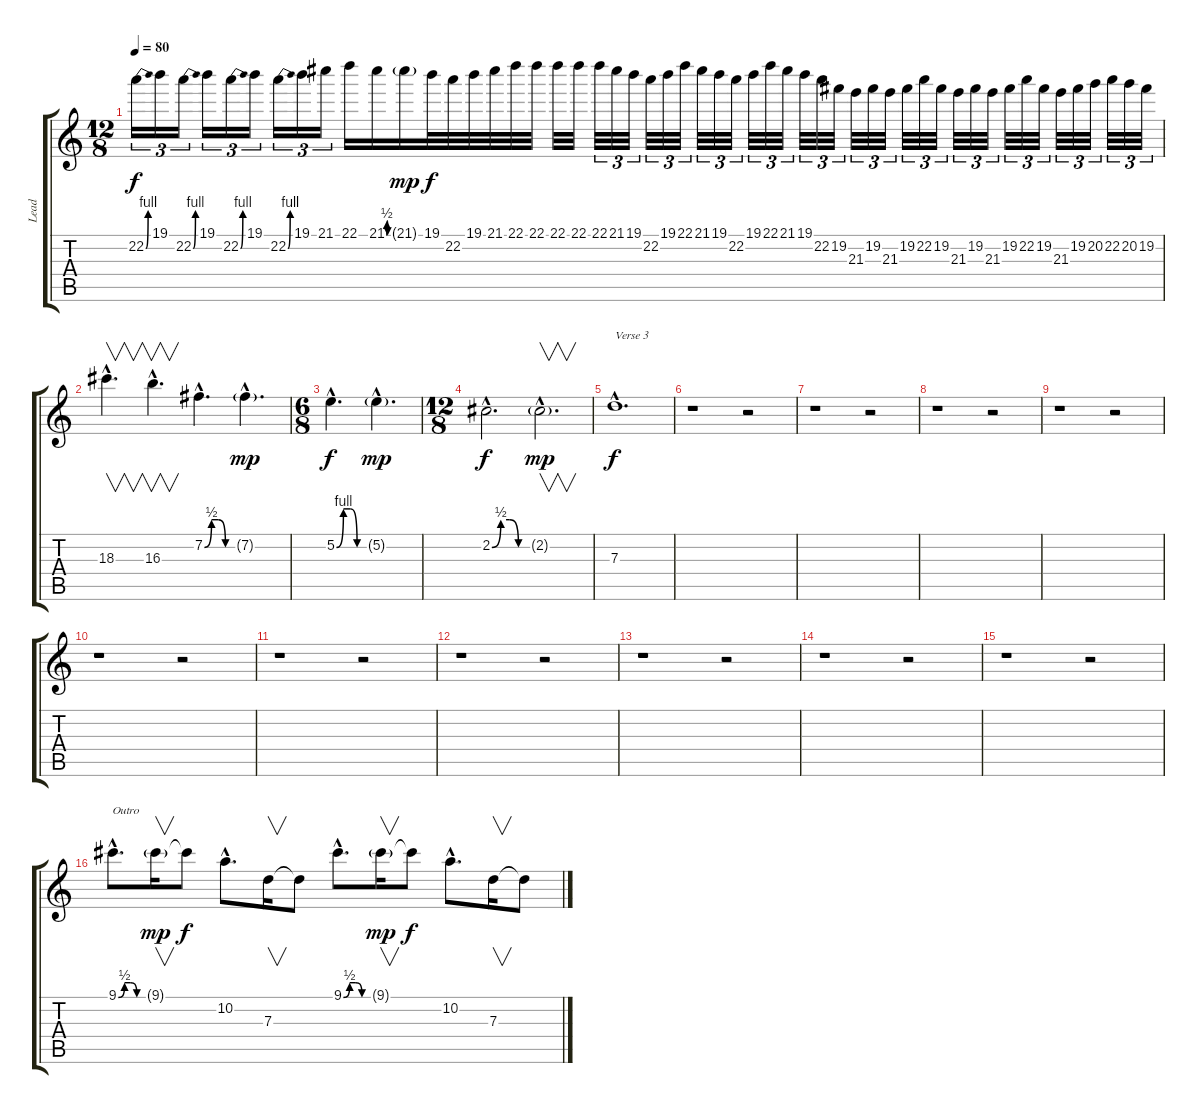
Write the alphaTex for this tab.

\track ("Lead" "Lead") {instrument distortionguitar}
\staff {score tabs}
\tuning (E4 B3 G3 D3 A2 E2) {hide}
\ts (12 8)
\tempo 80
\clef g2
\ks c
22.2{be (bend 0 0 60 4)}.16{tu (3 2) dy f} 19.1.16{tu (3 2)} 22.2{be (bend 0 0 60 4)}.16{tu (3 2)} 19.1.16{tu (3 2)} 22.2{be (bend 0 0 60 4)}.16{tu (3 2)} 19.1.16{tu (3 2)} 22.2{be (bend 0 0 60 4)}.16{tu (3 2)} 19.1.16{tu (3 2)} 21.1.16{tu (3 2)} 22.1.16 21.1{be (custom 0 0 15 2 30 2 45 0 60 0)}.16 21.1{g}.16{dy mp} 19.1.32{dy f} 22.2.32 19.1.32 21.1.32 22.1.32 22.1.32 22.1.32 22.1.32 22.1.32{tu (3 2)} 21.1.32{tu (3 2)} 19.1.32{tu (3 2)} 22.2.32{tu (3 2)} 19.1.32{tu (3 2)} 22.1.32{tu (3 2)} 21.1.32{tu (3 2)} 19.1.32{tu (3 2)} 22.2.32{tu (3 2)} 19.1.32{tu (3 2)} 22.1.32{tu (3 2)} 21.1.32{tu (3 2)} 19.1.32{tu (3 2)} 22.2.32{tu (3 2)} 19.2.32{tu (3 2)} 21.3.32{tu (3 2)} 19.2.32{tu (3 2)} 21.3.32{tu (3 2)} 19.2.32{tu (3 2)} 22.2.32{tu (3 2)} 19.2.32{tu (3 2)} 21.3.32{tu (3 2)} 19.2.32{tu (3 2)} 21.3.32{tu (3 2)} 19.2.32{tu (3 2)} 22.2.32{tu (3 2)} 19.2.32{tu (3 2)} 21.3.32{tu (3 2)} 19.2.32{tu (3 2)} 20.2.32{tu (3 2)} 22.2.32{tu (3 2)} 20.2.32{tu (3 2)} 19.2.32{tu (3 2)} |
18.3{hac}.4{v d} 16.3{hac}.4{v d} 7.2{be (custom 0 0 15 2 30 2 45 0 60 0) hac}.4{d} 7.2{g hac}.4{d dy mp} |
\ts (6 8)
5.2{be (custom 0 0 15 4 30 4 45 0 60 0) hac}.4{d dy f} 5.2{g hac}.4{d dy mp} |
\ts (12 8)
2.2{be (custom 0 0 15 2 30 2 45 0 60 0) hac}.2{d dy f} 2.2{g hac}.2{v d dy mp} |
7.3{hac}.1{d txt "Verse 3" dy f} |
r.1 r.2 |
r.1 r.2 |
r.1 r.2 |
r.1 r.2 |
r.1 r.2 |
r.1 r.2 |
r.1 r.2 |
r.1 r.2 |
r.1 r.2 |
r.1 r.2 |
9.1{be (custom 0 0 15 2 30 2 45 0 60 0) hac}.8{d txt "Outro"} 9.1{g}.16{v dy mp} 9.1{t}.8{dy f} 10.2{hac}.8{d} 7.3.16{v} 7.3{t}.8 9.1{be (custom 0 0 15 2 30 2 45 0 60 0) hac}.8{d} 9.1{g}.16{v dy mp} 9.1{t}.8{dy f} 10.2{hac}.8{d} 7.3.16{v} 7.3{t}.8
